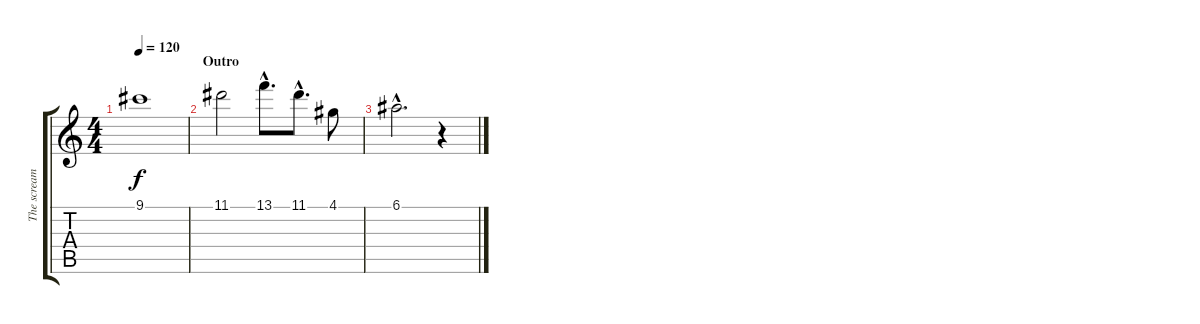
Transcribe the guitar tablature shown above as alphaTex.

\track ("The screaming worm" "The scream") {instrument contrabass}
\staff {score tabs}
\tuning (E4 B3 G3 D3 A2 E2) {hide}
\ts (4 4)
\tempo 120
\clef g2
\ks c
9.1.1{dy f} |
\section ("" "Outro")
11.1.2 13.1{hac}.8{d} 11.1{hac}.8{d} 4.1.8 |
6.1{hac}.2{d} r.4
